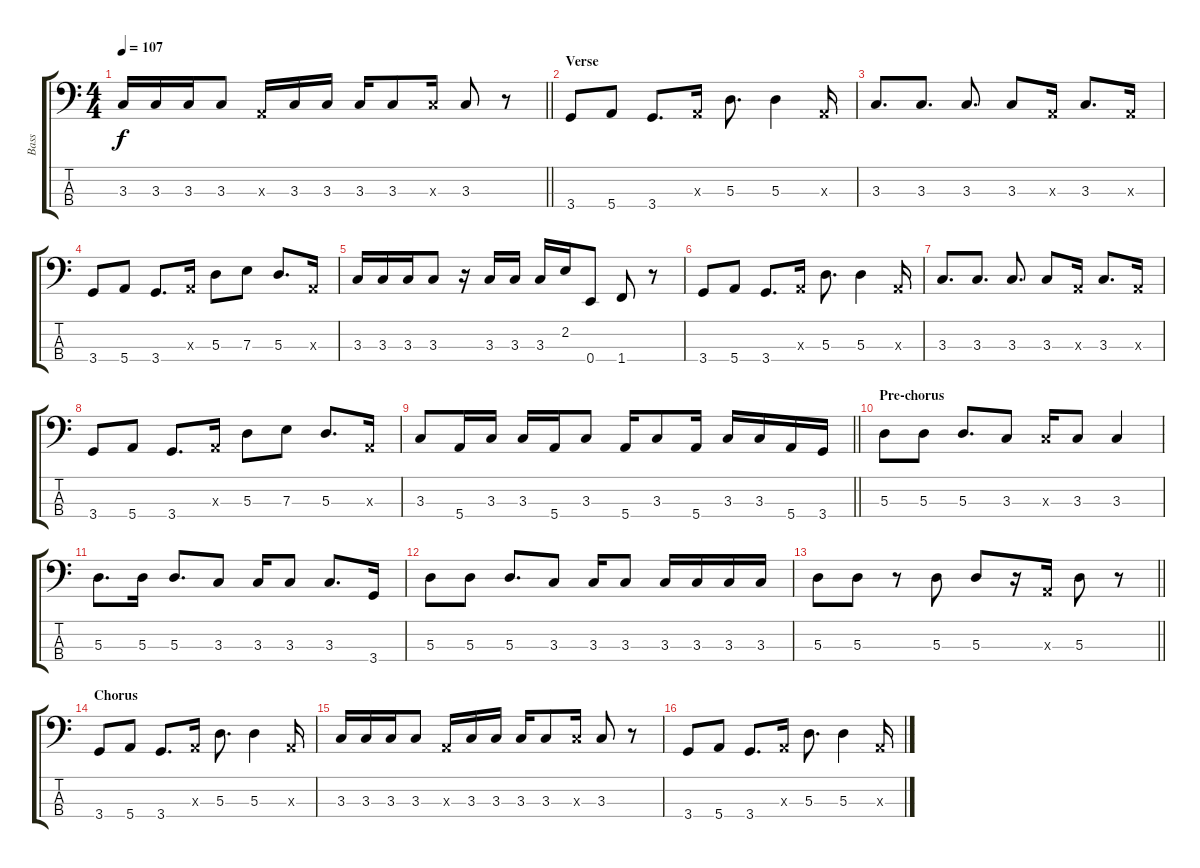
\track ("Bass" "Bass") {instrument electricbassfinger}
\staff {score tabs}
\tuning (G2 D2 A1 E1) {hide}
\ts (4 4)
\tempo 107
\clef f4
\barLineRight lightlight
\ks c
3.3.16{dy f} 3.3.16 3.3.16 3.3.8 0.3{x}.16 3.3.16 3.3.16 3.3.16 3.3.8 3.3{x}.16 3.3.8 r.8 |
\section ("" "Verse")
3.4.8 5.4.8 3.4.8{d} 0.3{x}.16 5.3.8{d} 5.3.4 0.3{x}.16 |
3.3.8{d} 3.3.8{d} 3.3.8{d} 3.3.8 0.3{x}.16 3.3.8{d} 0.3{x}.16 |
3.4.8 5.4.8 3.4.8{d} 0.3{x}.16 5.3.8 7.3.8 5.3.8{d} 0.3{x}.16 |
3.3.16 3.3.16 3.3.16 3.3.8 r.16 3.3.16 3.3.16 3.3.16 2.2.16 0.4.8 1.4.8 r.8 |
3.4.8 5.4.8 3.4.8{d} 0.3{x}.16 5.3.8{d} 5.3.4 0.3{x}.16 |
3.3.8{d} 3.3.8{d} 3.3.8{d} 3.3.8 0.3{x}.16 3.3.8{d} 0.3{x}.16 |
3.4.8 5.4.8 3.4.8{d} 0.3{x}.16 5.3.8 7.3.8 5.3.8{d} 0.3{x}.16 |
\barLineRight lightlight
3.3.8 5.4.16 3.3.16 3.3.16 5.4.16 3.3.8 5.4.16 3.3.8 5.4.16 3.3.16 3.3.16 5.4.16 3.4.16 |
\section ("" "Pre-chorus")
5.3.8 5.3.8 5.3.8{d} 3.3.8 3.3{x}.16 3.3.8 3.3.4 |
5.3.8{d} 5.3.16 5.3.8{d} 3.3.8 3.3.16 3.3.8 3.3.8{d} 3.4.16 |
5.3.8 5.3.8 5.3.8{d} 3.3.8 3.3.16 3.3.8 3.3.16 3.3.16 3.3.16 3.3.16 |
\barLineRight lightlight
5.3.8 5.3.8 r.8 5.3.8 5.3.8 r.16 0.3{x}.16 5.3.8 r.8 |
\section ("" "Chorus")
3.4.8 5.4.8 3.4.8{d} 0.3{x}.16 5.3.8{d} 5.3.4 0.3{x}.16 |
3.3.16 3.3.16 3.3.16 3.3.8 0.3{x}.16 3.3.16 3.3.16 3.3.16 3.3.8 3.3{x}.16 3.3.8 r.8 |
3.4.8 5.4.8 3.4.8{d} 0.3{x}.16 5.3.8{d} 5.3.4 0.3{x}.16
